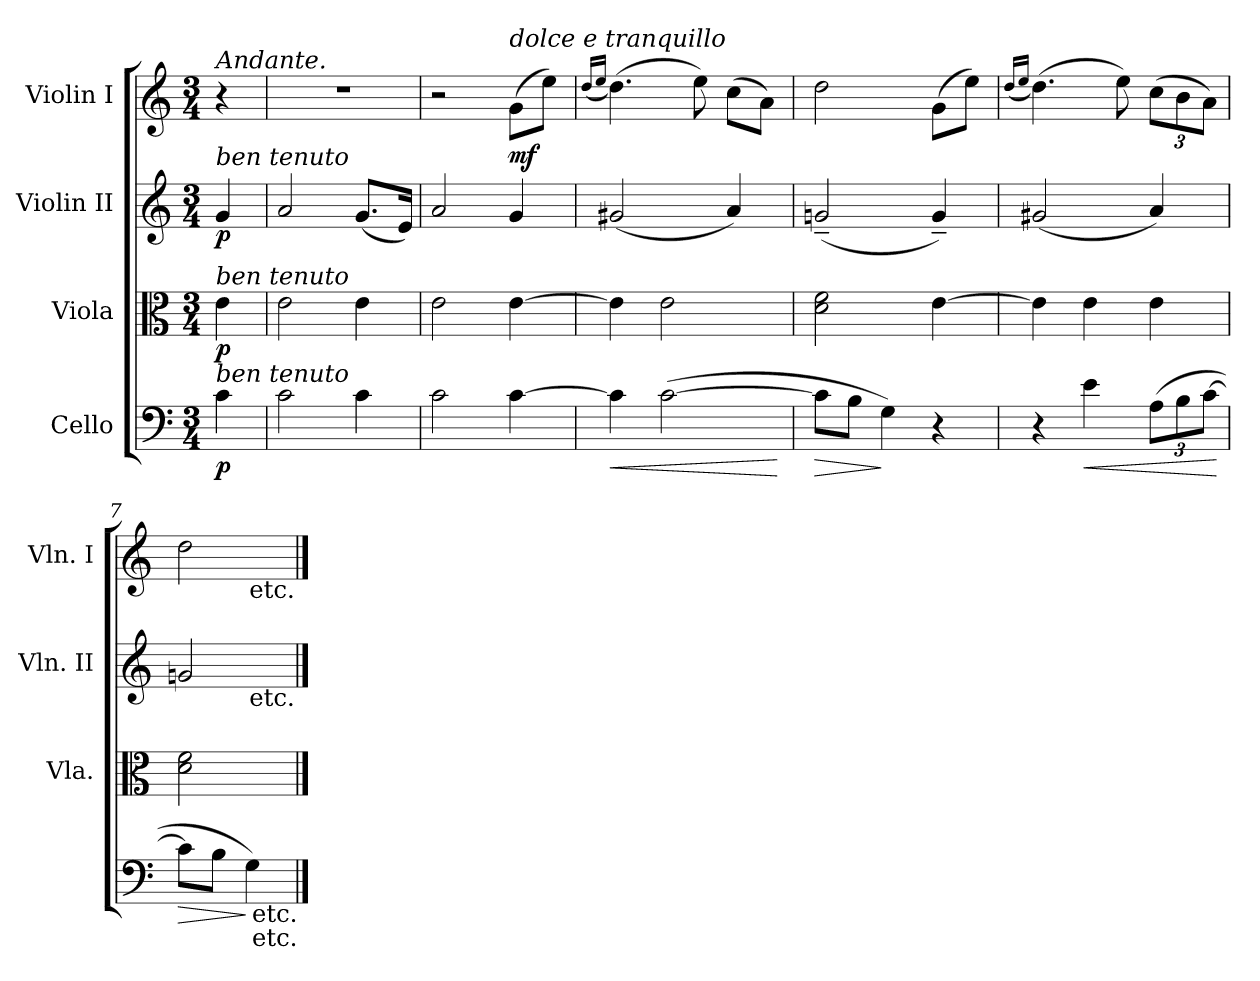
**kern	**dynam	**kern	**dynam	**kern	**dynam	**kern	**dynam
*part4	*part4	*part3	*part3	*part2	*part2	*part1	*part1
*staff4	*staff4	*staff3	*staff3	*staff2	*staff2	*staff1	*staff1
*I"Cello	*	*I"Viola	*	*I"Violin II	*	*I"Violin I	*
*	*	*I'Vla.	*	*I'Vln. II	*	*I'Vln. I	*
*clefF4	*	*clefC3	*	*clefG2	*	*clefG2	*
*k[]	*	*k[]	*	*k[]	*	*k[]	*
*C:	*	*C:	*	*C:	*	*C:	*
*M3/4	*	*M3/4	*	*M3/4	*	*M3/4	*
=1	=1	=1	=1	=1	=1	=1	=1
!	!	!	!	!	!	!LO:TX:a:i:t=Andante.	!
!	!	!	!	!LO:TX:a:i:t=ben tenuto	!	!	!
!	!	!LO:TX:a:i:t=ben tenuto	!	!	!	!	!
!LO:TX:a:i:t=ben tenuto	!	!	!	!	!	!	!
!	!LO:DY:b	!	!LO:DY:b	!	!LO:DY:b	!	!
4c\	p	4e\	p	4g/	p	4r	.
=2	=2	=2	=2	=2	=2	=2	=2
2c\	.	2e\	.	2a/	.	2.r	.
4c\	.	4e\	.	(<8.g/L	.	.	.
.	.	.	.	16e/Jk)	.	.	.
=3	=3	=3	=3	=3	=3	=3	=3
2c\	.	2e\	.	2a/	.	2r	.
!	!	!	!	!	!	!LO:TX:a:i:t=dolce e tranquillo	!
!	!	!	!	!	!	!	!LO:DY:b
[4c\	.	[4e\	.	4g/	.	(>8g\L	mf
.	.	.	.	.	.	8ee\J)	.
=4	=4	=4	=4	=4	=4	=4	=4
.	.	.	.	.	.	(<16qdd/LL	.
.	.	.	.	.	.	16qee/JJ	.
!	!LO:HP:b	!	!	!	!	!	!
4c\]	<	4e\]	.	(<2g#X/	.	(>4.dd\)	.
(>[2c\	.	2e\	.	.	.	.	.
.	.	.	.	.	.	8ee\)	.
.	.	.	.	4a/)	.	(>8cc\L	.
.	.	.	.	.	.	8a\J)	.
.	[	.	.	.	.	.	.
!!LO:LB:g=z
=5	=5	=5	=5	=5	=5	=5	=5
!	!LO:HP:b	!	!	!	!	!	!
8c\L]	>	2d\ 2f\	.	(<2gn~</	.	2dd\	.
8B\J	.	.	.	.	.	.	.
4G\)	]	.	.	.	.	.	.
4r	.	[4e\	.	4g~</)	.	(>8g\L	.
.	.	.	.	.	.	8ee\J)	.
=6	=6	=6	=6	=6	=6	=6	=6
.	.	.	.	.	.	(<16qdd/LL	.
.	.	.	.	.	.	16qee/JJ	.
4r	.	4e\]	.	(<2g#X/	.	(>4.dd\)	.
!	!LO:HP:b	!	!	!	!	!	!
4e\	<	4e\	.	.	.	.	.
.	.	.	.	.	.	8ee\)	.
(>12A\L	.	4e\	.	4a/)	.	(>12cc\L	.
12B\	.	.	.	.	.	12b\	.
[12c\J	.	.	.	.	.	12a\J)	.
.	[	.	.	.	.	.	.
=7	=7	=7	=7	=7	=7	=7	=7
!	!LO:HP:b	!	!	!	!	!	!
8c\L]	>	2d\ 2f\	.	2gn/	.	2dd\	.
8B\J	.	.	.	.	.	.	.
4G\)	]	.	.	.	.	.	.
!	!	!	!	!	!	!LO:TX:b:t=etc.	!
!	!	!	!	!LO:TX:b:t=etc.	!	!	!
!LO:TX:b:t=etc.	!	!	!	!	!	!	!
!LO:TX:b:t=etc.	!	!	!	!	!	!	!
==	==	==	==	==	==	==	==
*-	*-	*-	*-	*-	*-	*-	*-
